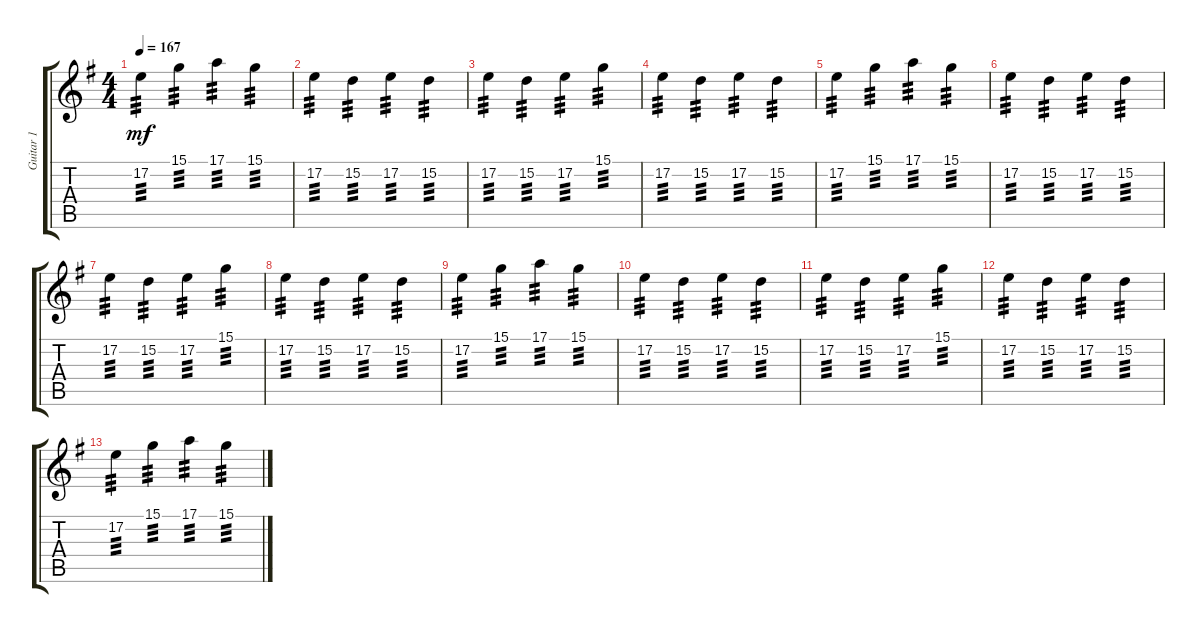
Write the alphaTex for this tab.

\track ("Guitar 1" "Guitar 1") {instrument voiceoohs}
\staff {score tabs}
\tuning (E4 B3 G3 D3 A2 E2) {hide}
\ts (4 4)
\tempo 167
\clef g2
\ks eminor
17.2.4{tp 3 dy mf} 15.1.4{tp 3} 17.1.4{tp 3} 15.1.4{tp 3} |
17.2.4{tp 3} 15.2.4{tp 3} 17.2.4{tp 3} 15.2.4{tp 3} |
17.2.4{tp 3} 15.2.4{tp 3} 17.2.4{tp 3} 15.1.4{tp 3} |
17.2.4{tp 3} 15.2.4{tp 3} 17.2.4{tp 3} 15.2.4{tp 3} |
17.2.4{tp 3} 15.1.4{tp 3} 17.1.4{tp 3} 15.1.4{tp 3} |
17.2.4{tp 3} 15.2.4{tp 3} 17.2.4{tp 3} 15.2.4{tp 3} |
17.2.4{tp 3} 15.2.4{tp 3} 17.2.4{tp 3} 15.1.4{tp 3} |
17.2.4{tp 3} 15.2.4{tp 3} 17.2.4{tp 3} 15.2.4{tp 3} |
17.2.4{tp 3} 15.1.4{tp 3} 17.1.4{tp 3} 15.1.4{tp 3} |
17.2.4{tp 3} 15.2.4{tp 3} 17.2.4{tp 3} 15.2.4{tp 3} |
17.2.4{tp 3} 15.2.4{tp 3} 17.2.4{tp 3} 15.1.4{tp 3} |
17.2.4{tp 3} 15.2.4{tp 3} 17.2.4{tp 3} 15.2.4{tp 3} |
17.2.4{tp 3} 15.1.4{tp 3} 17.1.4{tp 3} 15.1.4{tp 3}
